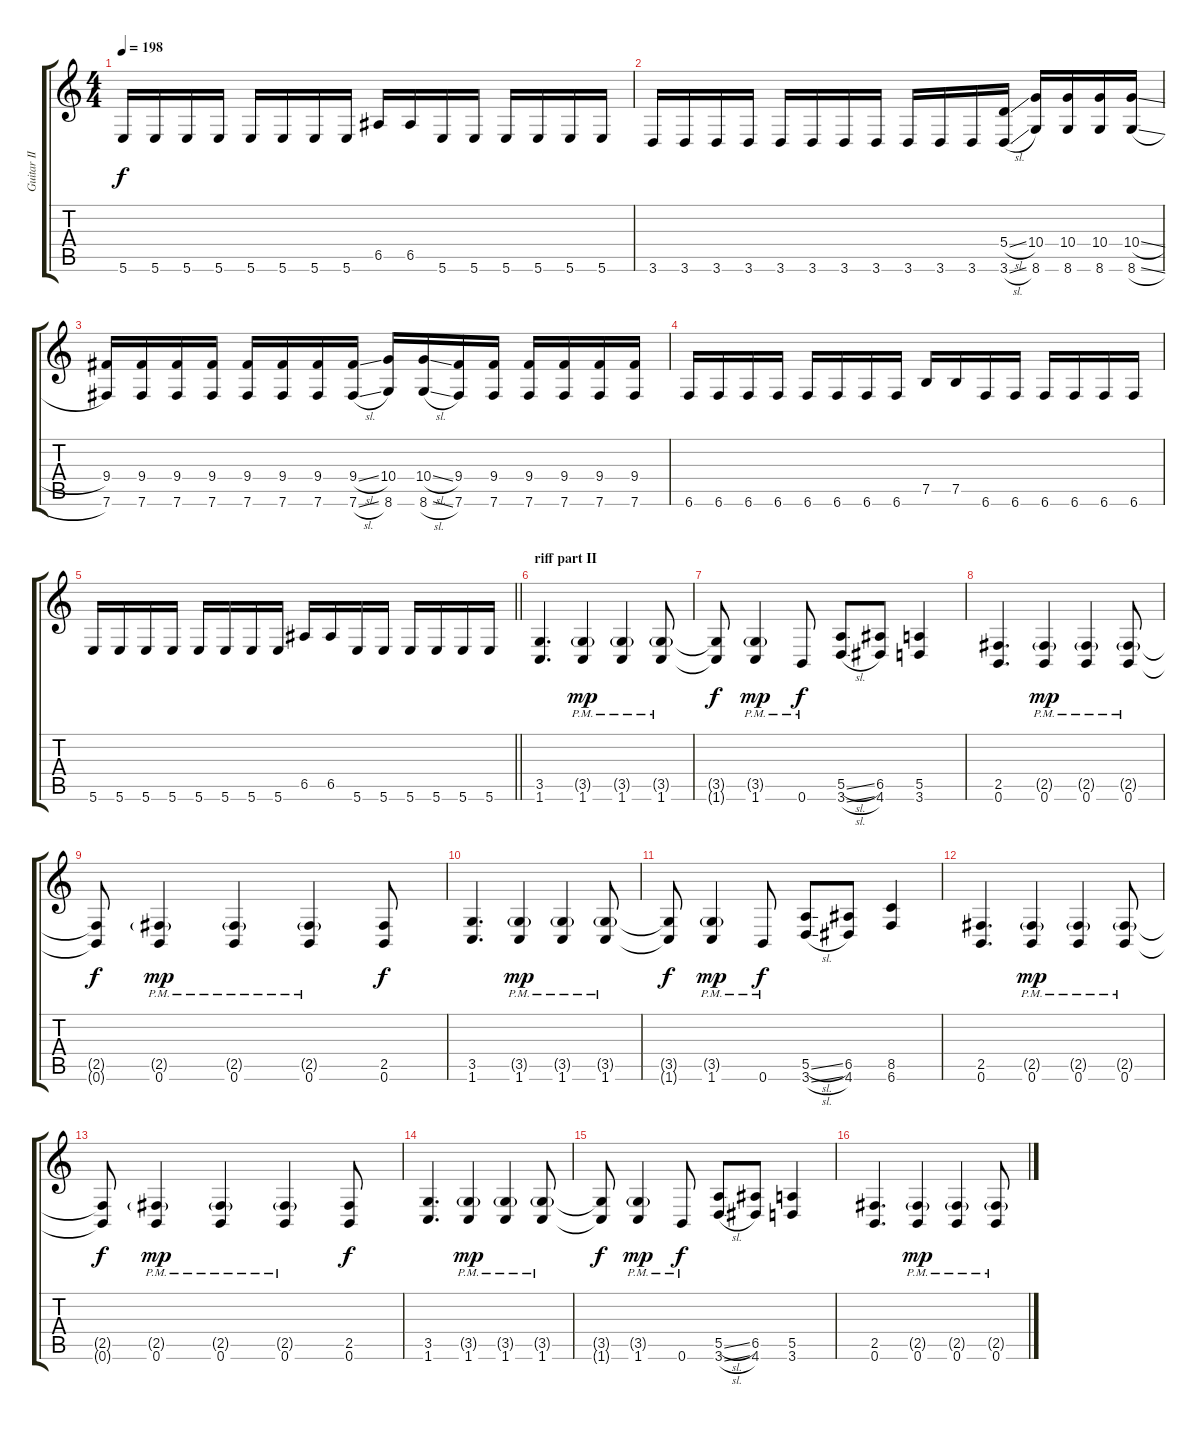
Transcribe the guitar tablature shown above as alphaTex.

\track ("Guitar II" "Guitar II") {instrument distortionguitar}
\staff {score tabs}
\tuning (B3 Gb3 D3 A2 E2 B1) {hide}
\ts (4 4)
\tempo 198
\clef g2
\ks c
5.6.16{dy f} 5.6.16 5.6.16 5.6.16 5.6.16 5.6.16 5.6.16 5.6.16 6.5.16 6.5.16 5.6.16 5.6.16 5.6.16 5.6.16 5.6.16 5.6.16 |
3.6.16 3.6.16 3.6.16 3.6.16 3.6.16 3.6.16 3.6.16 3.6.16 3.6.16 3.6.16 3.6.16 (5.4{sl} 3.6{sl}).16 (10.4 8.6).16 (10.4 8.6).16 (10.4 8.6).16 (10.4{sl} 8.6{sl}).16 |
(9.4 7.6).16 (9.4 7.6).16 (9.4 7.6).16 (9.4 7.6).16 (9.4 7.6).16 (9.4 7.6).16 (9.4 7.6).16 (9.4{sl} 7.6{sl}).16 (10.4 8.6).16 (10.4{sl} 8.6{sl}).16 (9.4 7.6).16 (9.4 7.6).16 (9.4 7.6).16 (9.4 7.6).16 (9.4 7.6).16 (9.4 7.6).16 |
6.6.16 6.6.16 6.6.16 6.6.16 6.6.16 6.6.16 6.6.16 6.6.16 7.5.16 7.5.16 6.6.16 6.6.16 6.6.16 6.6.16 6.6.16 6.6.16 |
\barLineRight lightlight
5.6.16 5.6.16 5.6.16 5.6.16 5.6.16 5.6.16 5.6.16 5.6.16 6.5.16 6.5.16 5.6.16 5.6.16 5.6.16 5.6.16 5.6.16 5.6.16 |
\section ("" "riff part II")
(3.5 1.6).4{d} (3.5{g pm} 1.6{pm}).4{dy mp} (3.5{g pm} 1.6{pm}).4 (3.5{g pm} 1.6{pm}).8 |
(3.5{t} 1.6{t}).8{dy f} (3.5{g pm} 1.6{pm}).4{dy mp} 0.6{pm}.8{dy f} (5.5{sl} 3.6{sl}).8 (6.5 4.6).8 (5.5 3.6).4 |
(2.5 0.6).4{d} (2.5{g pm} 0.6{pm}).4{dy mp} (2.5{g pm} 0.6{pm}).4 (2.5{g pm} 0.6{pm}).8 |
(2.5{t} 0.6{t}).8{dy f} (2.5{g pm} 0.6{pm}).4{dy mp} (2.5{g pm} 0.6{pm}).4 (2.5{g pm} 0.6{pm}).4 (2.5 0.6).8{dy f} |
(3.5 1.6).4{d} (3.5{g pm} 1.6{pm}).4{dy mp} (3.5{g pm} 1.6{pm}).4 (3.5{g pm} 1.6{pm}).8 |
(3.5{t} 1.6{t}).8{dy f} (3.5{g pm} 1.6{pm}).4{dy mp} 0.6{pm}.8{dy f} (5.5{sl} 3.6{sl}).8 (6.5 4.6).8 (8.5 6.6).4 |
(2.5 0.6).4{d} (2.5{g pm} 0.6{pm}).4{dy mp} (2.5{g pm} 0.6{pm}).4 (2.5{g pm} 0.6{pm}).8 |
(2.5{t} 0.6{t}).8{dy f} (2.5{g pm} 0.6{pm}).4{dy mp} (2.5{g pm} 0.6{pm}).4 (2.5{g pm} 0.6{pm}).4 (2.5 0.6).8{dy f} |
(3.5 1.6).4{d} (3.5{g pm} 1.6{pm}).4{dy mp} (3.5{g pm} 1.6{pm}).4 (3.5{g pm} 1.6{pm}).8 |
(3.5{t} 1.6{t}).8{dy f} (3.5{g pm} 1.6{pm}).4{dy mp} 0.6{pm}.8{dy f} (5.5{sl} 3.6{sl}).8 (6.5 4.6).8 (5.5 3.6).4 |
(2.5 0.6).4{d} (2.5{g pm} 0.6{pm}).4{dy mp} (2.5{g pm} 0.6{pm}).4 (2.5{g pm} 0.6{pm}).8
